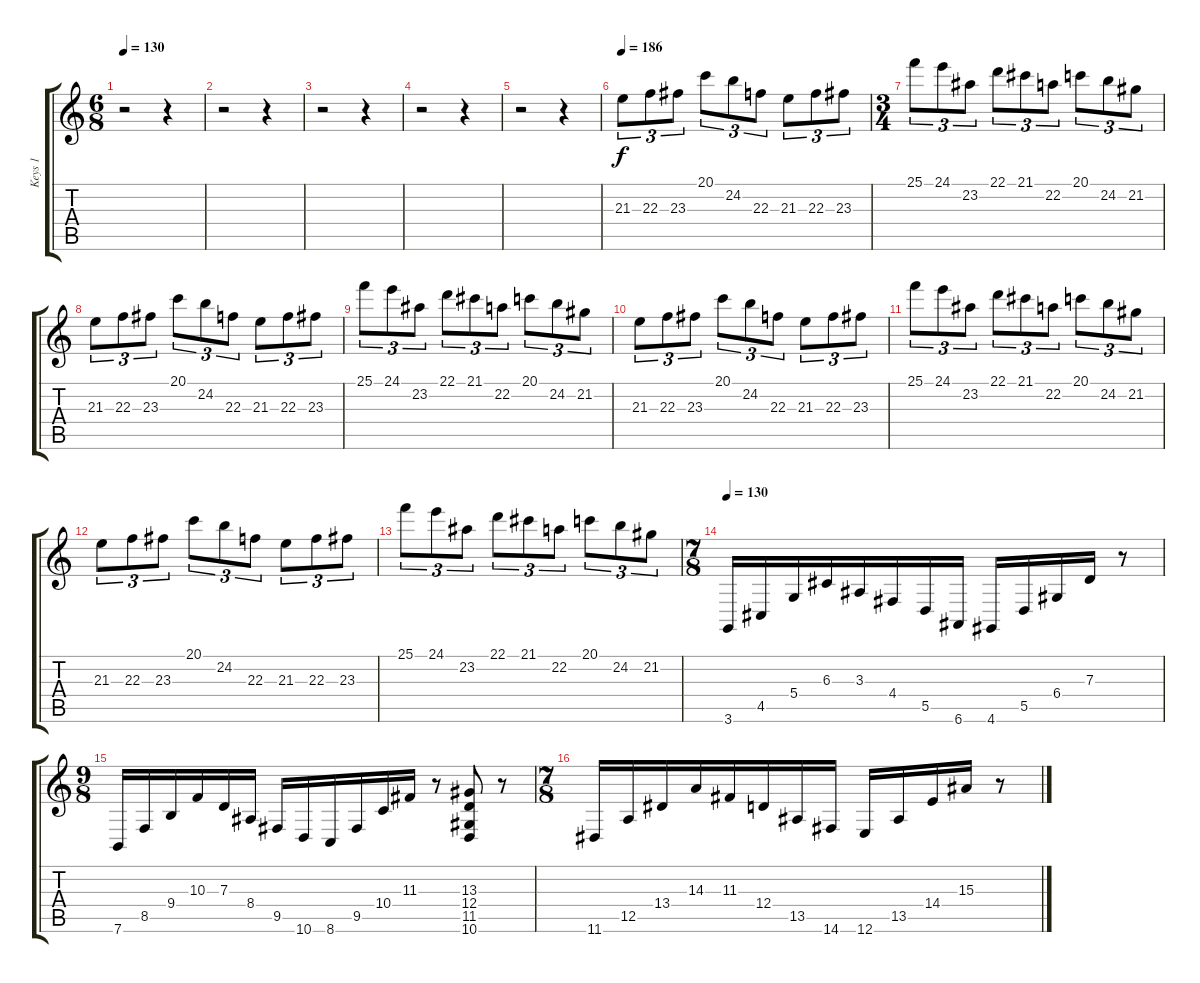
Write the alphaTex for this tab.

\track ("Keys 1" "Keys 1") {instrument synthstrings2}
\staff {score tabs}
\tuning (E4 B3 G3 D3 A2 E2) {hide}
\ts (6 8)
\tempo 130
\clef g2
\ks c
r.2{dy f} r.4 |
r.2 r.4 |
r.2 r.4 |
r.2 r.4 |
r.2 r.4 |
\tempo 186
21.3.8{tu (3 2) volume 15} 22.3.8{tu (3 2)} 23.3.8{tu (3 2)} 20.1.8{tu (3 2)} 24.2.8{tu (3 2)} 22.3.8{tu (3 2)} 21.3.8{tu (3 2)} 22.3.8{tu (3 2)} 23.3.8{tu (3 2)} |
\ts (3 4)
25.1.8{tu (3 2)} 24.1.8{tu (3 2)} 23.2.8{tu (3 2)} 22.1.8{tu (3 2)} 21.1.8{tu (3 2)} 22.2.8{tu (3 2)} 20.1.8{tu (3 2)} 24.2.8{tu (3 2)} 21.2.8{tu (3 2)} |
21.3.8{tu (3 2)} 22.3.8{tu (3 2)} 23.3.8{tu (3 2)} 20.1.8{tu (3 2)} 24.2.8{tu (3 2)} 22.3.8{tu (3 2)} 21.3.8{tu (3 2)} 22.3.8{tu (3 2)} 23.3.8{tu (3 2)} |
25.1.8{tu (3 2)} 24.1.8{tu (3 2)} 23.2.8{tu (3 2)} 22.1.8{tu (3 2)} 21.1.8{tu (3 2)} 22.2.8{tu (3 2)} 20.1.8{tu (3 2)} 24.2.8{tu (3 2)} 21.2.8{tu (3 2)} |
21.3.8{tu (3 2)} 22.3.8{tu (3 2)} 23.3.8{tu (3 2)} 20.1.8{tu (3 2)} 24.2.8{tu (3 2)} 22.3.8{tu (3 2)} 21.3.8{tu (3 2)} 22.3.8{tu (3 2)} 23.3.8{tu (3 2)} |
25.1.8{tu (3 2)} 24.1.8{tu (3 2)} 23.2.8{tu (3 2)} 22.1.8{tu (3 2)} 21.1.8{tu (3 2)} 22.2.8{tu (3 2)} 20.1.8{tu (3 2)} 24.2.8{tu (3 2)} 21.2.8{tu (3 2)} |
21.3.8{tu (3 2)} 22.3.8{tu (3 2)} 23.3.8{tu (3 2)} 20.1.8{tu (3 2)} 24.2.8{tu (3 2)} 22.3.8{tu (3 2)} 21.3.8{tu (3 2)} 22.3.8{tu (3 2)} 23.3.8{tu (3 2)} |
25.1.8{tu (3 2)} 24.1.8{tu (3 2)} 23.2.8{tu (3 2)} 22.1.8{tu (3 2)} 21.1.8{tu (3 2)} 22.2.8{tu (3 2)} 20.1.8{tu (3 2)} 24.2.8{tu (3 2)} 21.2.8{tu (3 2)} |
\ts (7 8)
\tempo 130
3.6.16{volume 8} 4.5.16 5.4.16 6.3.16 3.3.16 4.4.16 5.5.16 6.6.16 4.6.16 5.5.16 6.4.16 7.3.16 r.8 |
\ts (9 8)
7.6.16 8.5.16 9.4.16 10.3.16 7.3.16 8.4.16 9.5.16 10.6.16 8.6.16 9.5.16 10.4.16 11.3.16 r.8 (13.3 12.4 11.5 10.6).8 r.8 |
\ts (7 8)
11.6.16 12.5.16 13.4.16 14.3.16 11.3.16 12.4.16 13.5.16 14.6.16 12.6.16 13.5.16 14.4.16 15.3.16 r.8
